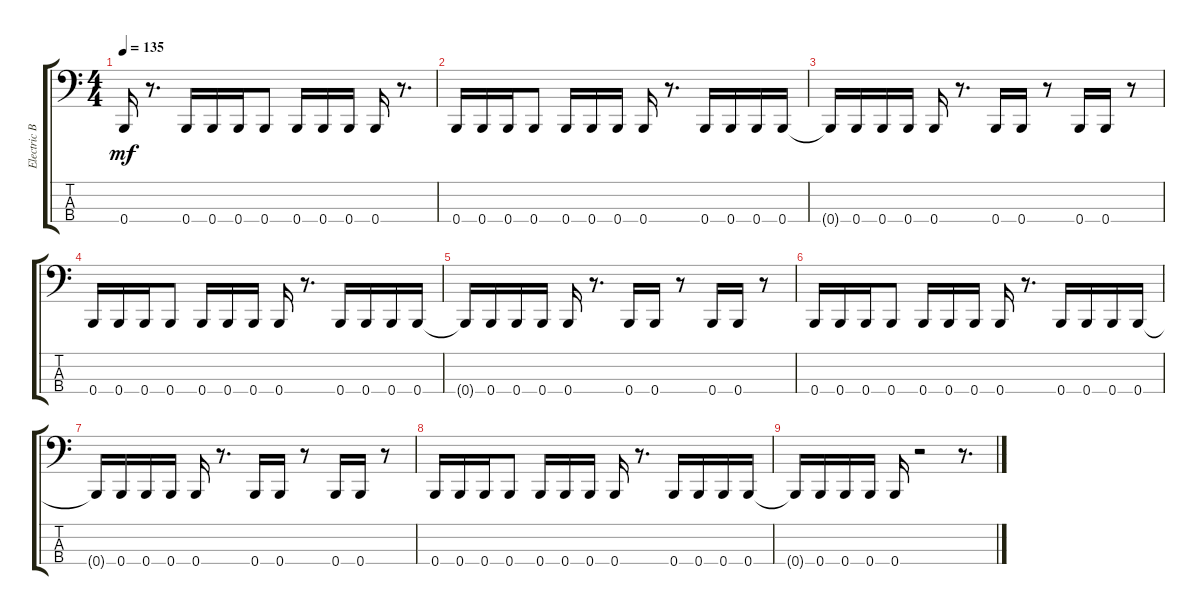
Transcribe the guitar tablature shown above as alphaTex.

\track ("Electric Bass" "Electric B") {instrument electricbassfinger}
\staff {score tabs}
\tuning (E2 B1 Gb1 B0) {hide}
\ts (4 4)
\tempo 135
\clef f4
\ks c
0.4.16{dy mf} r.8{d} 0.4.16 0.4.16 0.4.16 0.4.8 0.4.16 0.4.16 0.4.16 0.4.16 r.8{d} |
0.4.16 0.4.16 0.4.16 0.4.8 0.4.16 0.4.16 0.4.16 0.4.16 r.8{d} 0.4.16 0.4.16 0.4.16 0.4.16 |
0.4{t}.16 0.4.16 0.4.16 0.4.16 0.4.16 r.8{d} 0.4.16 0.4.16 r.8 0.4.16 0.4.16 r.8 |
0.4.16 0.4.16 0.4.16 0.4.8 0.4.16 0.4.16 0.4.16 0.4.16 r.8{d} 0.4.16 0.4.16 0.4.16 0.4.16 |
0.4{t}.16 0.4.16 0.4.16 0.4.16 0.4.16 r.8{d} 0.4.16 0.4.16 r.8 0.4.16 0.4.16 r.8 |
0.4.16 0.4.16 0.4.16 0.4.8 0.4.16 0.4.16 0.4.16 0.4.16 r.8{d} 0.4.16 0.4.16 0.4.16 0.4.16 |
0.4{t}.16 0.4.16 0.4.16 0.4.16 0.4.16 r.8{d} 0.4.16 0.4.16 r.8 0.4.16 0.4.16 r.8 |
0.4.16 0.4.16 0.4.16 0.4.8 0.4.16 0.4.16 0.4.16 0.4.16 r.8{d} 0.4.16 0.4.16 0.4.16 0.4.16 |
0.4{t}.16 0.4.16 0.4.16 0.4.16 0.4.16 r.2 r.8{d}
